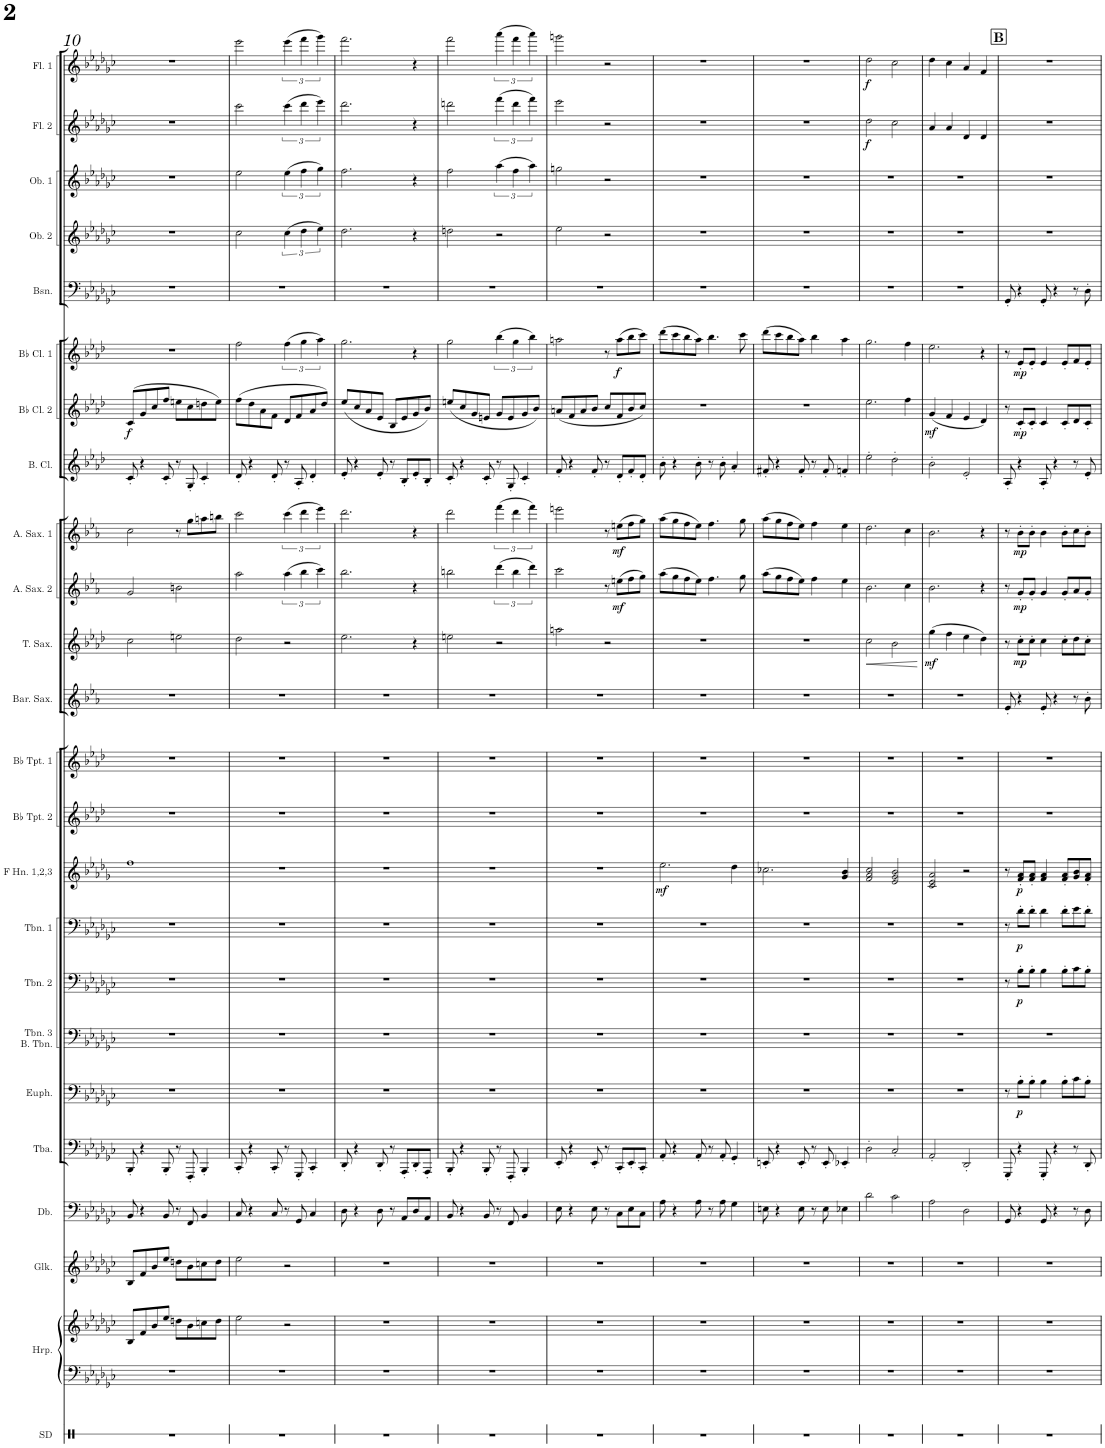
**kern	**kern	**kern	**kern	**kern	**kern	**kern	**dynam	**kern	**kern	**dynam	**kern	**dynam	**kern	**dynam	**kern	**kern	**kern	**kern	**dynam	**kern	**dynam	**kern	**dynam	**kern	**kern	**dynam	**kern	**dynam	**kern	**kern	**kern	**kern	**dynam	**kern	**dynam
*part24	*part23	*part23	*part22	*part21	*part20	*part19	*part19	*part18	*part17	*part17	*part16	*part16	*part15	*part15	*part14	*part13	*part12	*part11	*part11	*part10	*part10	*part9	*part9	*part8	*part7	*part7	*part6	*part6	*part5	*part4	*part3	*part2	*part2	*part1	*part1
*staff25	*staff24	*staff23	*staff22	*staff21	*staff20	*staff19	*staff19	*staff18	*staff17	*staff17	*staff16	*staff16	*staff15	*staff15	*staff14	*staff13	*staff12	*staff11	*staff11	*staff10	*staff10	*staff9	*staff9	*staff8	*staff7	*staff7	*staff6	*staff6	*staff5	*staff4	*staff3	*staff2	*staff2	*staff1	*staff1
*I"Snare Drum	*I"Harp	*	*I"Glockenspiel	*I"Double Bass	*I"Tuba	*I"Euphonium	*	*I"Trombone 3 &amp; Bass Trombone	*I"Trombone 2	*	*I"Trombone 1	*	*I"F Horn 1,2,3	*	*I"Bb Trumpet 2	*I"Bb Trumpet 1	*I"Baritone Saxophone	*I"Tenor Saxophone	*	*I"Alto Saxophone 2	*	*I"Alto Saxophone 1	*	*I"Bass Clarinet	*I"Bb Clarinet 2	*	*I"Bb Clarinet 1	*	*I"Bassoon	*I"Oboe 2	*I"Oboe 1	*I"Flute 2	*	*I"Flute 1	*
*I'SD	*I'Hrp.	*	*I'Glk.	*I'Db.	*I'Tba.	*I'Euph.	*	*I'Tbn. 3 B. Tbn.	*I'Tbn. 2	*	*I'Tbn. 1	*	*I'F Hn. 1,2,3	*	*I'Bb Tpt. 2	*I'Bb Tpt. 1	*I'Bar. Sax.	*I'T. Sax.	*	*I'A. Sax. 2	*	*I'A. Sax. 1	*	*I'B. Cl.	*I'Bb Cl. 2	*	*I'Bb Cl. 1	*	*I'Bsn.	*I'Ob. 2	*I'Ob. 1	*I'Fl. 2	*	*I'Fl. 1	*
!!LO:PB:g=z
*clefX	*clefF4	*clefG2	*clefG2	*clefF4	*clefF4	*clefF4	*	*clefF4	*clefF4	*	*clefF4	*	*clefG2	*	*clefG2	*clefG2	*clefG2	*clefG2	*	*clefG2	*	*clefG2	*	*clefG2	*clefG2	*	*clefG2	*	*clefF4	*clefG2	*clefG2	*clefG2	*	*clefG2	*
*	*	*	*Trd-14c-24	*Trd7c12	*	*	*	*	*	*	*	*	*Trd4c7	*	*Trd1c2	*Trd1c2	*Trd12c21	*Trd8c14	*	*Trd5c9	*	*Trd5c9	*	*Trd8c14	*Trd1c2	*	*Trd1c2	*	*	*	*	*	*	*	*
*k[]	*k[b-e-a-d-g-c-]	*k[b-e-a-d-g-c-]	*k[b-e-a-d-g-c-]	*k[b-e-a-d-g-c-]	*k[b-e-a-d-g-c-]	*k[b-e-a-d-g-c-]	*	*k[b-e-a-d-g-c-]	*k[b-e-a-d-g-c-]	*	*k[b-e-a-d-g-c-]	*	*k[b-e-a-d-g-]	*	*k[b-e-a-d-]	*k[b-e-a-d-]	*k[b-e-a-]	*k[b-e-a-d-]	*	*k[b-e-a-]	*	*k[b-e-a-]	*	*k[b-e-a-d-]	*k[b-e-a-d-]	*	*k[b-e-a-d-]	*	*k[b-e-a-d-g-c-]	*k[b-e-a-d-g-c-]	*k[b-e-a-d-g-c-]	*k[b-e-a-d-g-c-]	*	*k[b-e-a-d-g-c-]	*
*M4/4	*M4/4	*M4/4	*M4/4	*M4/4	*M4/4	*M4/4	*	*M4/4	*M4/4	*	*M4/4	*	*M4/4	*	*M4/4	*M4/4	*M4/4	*M4/4	*	*M4/4	*	*M4/4	*	*M4/4	*M4/4	*	*M4/4	*	*M4/4	*M4/4	*M4/4	*M4/4	*	*M4/4	*
=10	=10	=10	=10	=10	=10	=10	=10	=10	=10	=10	=10	=10	=10	=10	=10	=10	=10	=10	=10	=10	=10	=10	=10	=10	=10	=10	=10	=10	=10	=10	=10	=10	=10	=10	=10
!	!	!	!	!	!	!	!	!	!	!	!	!	!	!	!	!	!	!	!	!	!	!	!	!	!	!LO:DY:b	!	!	!	!	!	!	!	!	!
1r	1r	8B-/L	8B-/L	8BB-/	8BBB-'/	1r	.	1r	1r	.	1r	.	1ff	.	1r	1r	1r	2cc\	.	2g/	.	2cc\	.	8c'/	(8c/L	f	1r	.	1r	1r	1r	1r	.	1r	.
.	.	8f/	8f/	4r	4r	.	.	.	.	.	.	.	.	.	.	.	.	.	.	.	.	.	.	4r	8g/	.	.	.	.	.	.	.	.	.	.
.	.	8b-/	8b-/	.	.	.	.	.	.	.	.	.	.	.	.	.	.	.	.	.	.	.	.	.	8cc/	.	.	.	.	.	.	.	.	.	.
.	.	8ee-/J	8ee-/J	8BB-/	8BBB-'/	.	.	.	.	.	.	.	.	.	.	.	.	.	.	.	.	.	.	8c'/	8ff/J	.	.	.	.	.	.	.	.	.	.
.	.	8ddn\L	8ddn\L	8r	8r	.	.	.	.	.	.	.	.	.	.	.	.	2een\	.	2bn\	.	8r	.	8r	8een\L	.	.	.	.	.	.	.	.	.	.
.	.	8b-\	8b-\	8FF/	8FFF'/	.	.	.	.	.	.	.	.	.	.	.	.	.	.	.	.	8gg\L	.	8G'/	8cc\	.	.	.	.	.	.	.	.	.	.
.	.	8ccn\	8ccn\	4BB-/	4BBB-'/	.	.	.	.	.	.	.	.	.	.	.	.	.	.	.	.	8aan\	.	4c'/	8ddn\	.	.	.	.	.	.	.	.	.	.
.	.	8dd\J	8dd\J	.	.	.	.	.	.	.	.	.	.	.	.	.	.	.	.	.	.	8bbn\J	.	.	8ee\J)	.	.	.	.	.	.	.	.	.	.
=11	=11	=11	=11	=11	=11	=11	=11	=11	=11	=11	=11	=11	=11	=11	=11	=11	=11	=11	=11	=11	=11	=11	=11	=11	=11	=11	=11	=11	=11	=11	=11	=11	=11	=11	=11
1r	1r	2ee-\	2ee-\	8C-/	8CC-'/	1r	.	1r	1r	.	1r	.	1r	.	1r	1r	1r	2dd-\	.	2aa-\	.	2ccc\	.	8d-'/	(8ff\L	.	2ff\	.	1r	2cc-\	2ee-\	2ccc-\	.	2eee-\	.
.	.	.	.	4r	4r	.	.	.	.	.	.	.	.	.	.	.	.	.	.	.	.	.	.	4r	8dd-\	.	.	.	.	.	.	.	.	.	.
.	.	.	.	.	.	.	.	.	.	.	.	.	.	.	.	.	.	.	.	.	.	.	.	.	8a-\	.	.	.	.	.	.	.	.	.	.
.	.	.	.	8C-/	8CC-'/	.	.	.	.	.	.	.	.	.	.	.	.	.	.	.	.	.	.	8d-'/	8f\J	.	.	.	.	.	.	.	.	.	.
.	.	2r	2r	8r	8r	.	.	.	.	.	.	.	.	.	.	.	.	2r	.	(6aa-\	.	(6ccc\	.	8r	8d-/L	.	(6ff\	.	.	(6cc-\	(6ee-\	(6ccc-\	.	(6eee-\	.
.	.	.	.	8GG-/	8GGG-'/	.	.	.	.	.	.	.	.	.	.	.	.	.	.	.	.	.	.	8A-'/	8f/	.	.	.	.	.	.	.	.	.	.
.	.	.	.	.	.	.	.	.	.	.	.	.	.	.	.	.	.	.	.	6bb-\	.	6ddd\	.	.	.	.	6gg\	.	.	6dd-\	6ff\	6ddd-\	.	6fff\	.
.	.	.	.	4C-/	4CC-'/	.	.	.	.	.	.	.	.	.	.	.	.	.	.	.	.	.	.	4d-'/	8a-/	.	.	.	.	.	.	.	.	.	.
.	.	.	.	.	.	.	.	.	.	.	.	.	.	.	.	.	.	.	.	6ccc\)	.	6eee-\)	.	.	.	.	6aa-\)	.	.	6ee-\)	6gg-\)	6eee-\)	.	6ggg-\)	.
.	.	.	.	.	.	.	.	.	.	.	.	.	.	.	.	.	.	.	.	.	.	.	.	.	8dd-/J)	.	.	.	.	.	.	.	.	.	.
=12	=12	=12	=12	=12	=12	=12	=12	=12	=12	=12	=12	=12	=12	=12	=12	=12	=12	=12	=12	=12	=12	=12	=12	=12	=12	=12	=12	=12	=12	=12	=12	=12	=12	=12	=12
1r	1r	1r	1r	8D-\	8DD-'/	1r	.	1r	1r	.	1r	.	1r	.	1r	1r	1r	2.ee-\	.	2.bb-\	.	2.ddd\	.	8e-'/	(8ee-/L	.	2.gg\	.	1r	2.dd-\	2.ff\	2.ddd-\	.	2.fff\	.
.	.	.	.	4r	4r	.	.	.	.	.	.	.	.	.	.	.	.	.	.	.	.	.	.	4r	8cc/	.	.	.	.	.	.	.	.	.	.
.	.	.	.	.	.	.	.	.	.	.	.	.	.	.	.	.	.	.	.	.	.	.	.	.	8a-/	.	.	.	.	.	.	.	.	.	.
.	.	.	.	8D-\	8DD-'/	.	.	.	.	.	.	.	.	.	.	.	.	.	.	.	.	.	.	8e-'/	8e-/J	.	.	.	.	.	.	.	.	.	.
.	.	.	.	8r	8r	.	.	.	.	.	.	.	.	.	.	.	.	.	.	.	.	.	.	8r	8B-/L	.	.	.	.	.	.	.	.	.	.
.	.	.	.	8AA-/L	8AAA-'/L	.	.	.	.	.	.	.	.	.	.	.	.	.	.	.	.	.	.	8B-'/L	8e-/	.	.	.	.	.	.	.	.	.	.
.	.	.	.	8D-/	8DD-'/	.	.	.	.	.	.	.	.	.	.	.	.	4r	.	4r	.	4r	.	8e-'/	8g/	.	4r	.	.	4r	4r	4r	.	4r	.
.	.	.	.	8AA-/J	8AAA-'/J	.	.	.	.	.	.	.	.	.	.	.	.	.	.	.	.	.	.	8B-'/J	8b-/J)	.	.	.	.	.	.	.	.	.	.
=13	=13	=13	=13	=13	=13	=13	=13	=13	=13	=13	=13	=13	=13	=13	=13	=13	=13	=13	=13	=13	=13	=13	=13	=13	=13	=13	=13	=13	=13	=13	=13	=13	=13	=13	=13
1r	1r	1r	1r	8BB-/	8BBB-'/	1r	.	1r	1r	.	1r	.	1r	.	1r	1r	1r	2een\	.	2bbn\	.	2ddd\	.	8c'/	(8een/L	.	2gg\	.	1r	2ddn\	2ff\	2dddn\	.	2fff\	.
.	.	.	.	4r	4r	.	.	.	.	.	.	.	.	.	.	.	.	.	.	.	.	.	.	4r	8cc/	.	.	.	.	.	.	.	.	.	.
.	.	.	.	.	.	.	.	.	.	.	.	.	.	.	.	.	.	.	.	.	.	.	.	.	8g/	.	.	.	.	.	.	.	.	.	.
.	.	.	.	8BB-/	8BBB-'/	.	.	.	.	.	.	.	.	.	.	.	.	.	.	.	.	.	.	8c'/	8en/J	.	.	.	.	.	.	.	.	.	.
.	.	.	.	8r	8r	.	.	.	.	.	.	.	.	.	.	.	.	2r	.	(6ddd\	.	(6fff\	.	8r	8g/L	.	(6bb-\	.	.	2r	(6aa-\	(6fff\	.	(6aaa-\	.
.	.	.	.	8FF/	8FFF'/	.	.	.	.	.	.	.	.	.	.	.	.	.	.	.	.	.	.	8G'/	8e/	.	.	.	.	.	.	.	.	.	.
.	.	.	.	.	.	.	.	.	.	.	.	.	.	.	.	.	.	.	.	6bb\	.	6ddd\	.	.	.	.	6gg\	.	.	.	6ff\	6ddd\	.	6fff\	.
.	.	.	.	4BB-/	4BBB-'/	.	.	.	.	.	.	.	.	.	.	.	.	.	.	.	.	.	.	4c'/	8g/	.	.	.	.	.	.	.	.	.	.
.	.	.	.	.	.	.	.	.	.	.	.	.	.	.	.	.	.	.	.	6ddd\)	.	6fff\)	.	.	.	.	6bb-\)	.	.	.	6aa-\)	6fff\)	.	6aaa-\)	.
.	.	.	.	.	.	.	.	.	.	.	.	.	.	.	.	.	.	.	.	.	.	.	.	.	8b-/J)	.	.	.	.	.	.	.	.	.	.
=14	=14	=14	=14	=14	=14	=14	=14	=14	=14	=14	=14	=14	=14	=14	=14	=14	=14	=14	=14	=14	=14	=14	=14	=14	=14	=14	=14	=14	=14	=14	=14	=14	=14	=14	=14
1r	1r	1r	1r	8E-\	8EE-'/	1r	.	1r	1r	.	1r	.	1r	.	1r	1r	1r	2aan\	.	2ccc\	.	2eeen\	.	8f'/	(8an/L	.	2aan\	.	1r	2ee-\	2ggn\	2eee-\	.	2gggn\	.
.	.	.	.	4r	4r	.	.	.	.	.	.	.	.	.	.	.	.	.	.	.	.	.	.	4r	8f/	.	.	.	.	.	.	.	.	.	.
.	.	.	.	.	.	.	.	.	.	.	.	.	.	.	.	.	.	.	.	.	.	.	.	.	8a/	.	.	.	.	.	.	.	.	.	.
.	.	.	.	8E-\	8EE-'/	.	.	.	.	.	.	.	.	.	.	.	.	.	.	.	.	.	.	8f'/	8b-/J	.	.	.	.	.	.	.	.	.	.
.	.	.	.	8r	8r	.	.	.	.	.	.	.	.	.	.	.	.	2r	.	8r	.	8r	.	8r	8cc/L	.	8r	.	.	2r	2r	2r	.	2r	.
!	!	!	!	!	!	!	!	!	!	!	!	!	!	!	!	!	!	!	!	!	!LO:DY:b	!	!LO:DY:b	!	!	!	!	!LO:DY:b	!	!	!	!	!	!	!
.	.	.	.	8C-\L	8CC-'/L	.	.	.	.	.	.	.	.	.	.	.	.	.	.	(8een\L	mf	(8een\L	mf	8d-'/L	8f/	.	(8aa\L	f	.	.	.	.	.	.	.
.	.	.	.	8E-\	8EE-'/	.	.	.	.	.	.	.	.	.	.	.	.	.	.	8ff\	.	8ff\	.	8f'/	8b-/	.	8bb-\	.	.	.	.	.	.	.	.
.	.	.	.	8C-\J	8CC-'/J	.	.	.	.	.	.	.	.	.	.	.	.	.	.	8gg\J)	.	8gg\J)	.	8d-'/J	8cc/J)	.	8ccc\J)	.	.	.	.	.	.	.	.
=15	=15	=15	=15	=15	=15	=15	=15	=15	=15	=15	=15	=15	=15	=15	=15	=15	=15	=15	=15	=15	=15	=15	=15	=15	=15	=15	=15	=15	=15	=15	=15	=15	=15	=15	=15
!	!	!	!	!	!	!	!	!	!	!	!	!	!	!LO:DY:b	!	!	!	!	!	!	!	!	!	!	!	!	!	!	!	!	!	!	!	!	!
1r	1r	1r	1r	8A-\	8AA-'/	1r	.	1r	1r	.	1r	.	2.ee-\	mf	1r	1r	1r	1r	.	(8aa-\L	.	(8aa-\L	.	8b-'\	1r	.	(8ddd-\L	.	1r	1r	1r	1r	.	1r	.
.	.	.	.	4r	4r	.	.	.	.	.	.	.	.	.	.	.	.	.	.	8gg\	.	8gg\	.	4r	.	.	8ccc\	.	.	.	.	.	.	.	.
.	.	.	.	.	.	.	.	.	.	.	.	.	.	.	.	.	.	.	.	8ff\	.	8ff\	.	.	.	.	8bb-\	.	.	.	.	.	.	.	.
.	.	.	.	8A-\	8AA-'/	.	.	.	.	.	.	.	.	.	.	.	.	.	.	8ee-\J)	.	8ee-\J)	.	8b-'\	.	.	8aa-\J)	.	.	.	.	.	.	.	.
.	.	.	.	8r	8r	.	.	.	.	.	.	.	.	.	.	.	.	.	.	4.ff\	.	4.ff\	.	8r	.	.	4.bb-\	.	.	.	.	.	.	.	.
.	.	.	.	8A-\	8AA-'/	.	.	.	.	.	.	.	.	.	.	.	.	.	.	.	.	.	.	8b-'\	.	.	.	.	.	.	.	.	.	.	.
.	.	.	.	4G-\	4GG-'/	.	.	.	.	.	.	.	4dd-\	.	.	.	.	.	.	.	.	.	.	4a-'/	.	.	.	.	.	.	.	.	.	.	.
.	.	.	.	.	.	.	.	.	.	.	.	.	.	.	.	.	.	.	.	8gg\	.	8gg\	.	.	.	.	8ccc\	.	.	.	.	.	.	.	.
=16	=16	=16	=16	=16	=16	=16	=16	=16	=16	=16	=16	=16	=16	=16	=16	=16	=16	=16	=16	=16	=16	=16	=16	=16	=16	=16	=16	=16	=16	=16	=16	=16	=16	=16	=16
1r	1r	1r	1r	8En\	8EEn'/	1r	.	1r	1r	.	1r	.	2.cc-X\	.	1r	1r	1r	1r	.	(8aa-\L	.	(8aa-\L	.	8f#X'/	1r	.	(8ddd-\L	.	1r	1r	1r	1r	.	1r	.
.	.	.	.	4r	4r	.	.	.	.	.	.	.	.	.	.	.	.	.	.	8gg\	.	8gg\	.	4r	.	.	8ccc\	.	.	.	.	.	.	.	.
.	.	.	.	.	.	.	.	.	.	.	.	.	.	.	.	.	.	.	.	8ff\	.	8ff\	.	.	.	.	8bb-\	.	.	.	.	.	.	.	.
.	.	.	.	8E\	8EE'/	.	.	.	.	.	.	.	.	.	.	.	.	.	.	8ee-\J)	.	8ee-\J)	.	8f#'/	.	.	8aa-\J)	.	.	.	.	.	.	.	.
.	.	.	.	8r	8r	.	.	.	.	.	.	.	.	.	.	.	.	.	.	4ff\	.	4ff\	.	8r	.	.	4bb-\	.	.	.	.	.	.	.	.
.	.	.	.	8E\	8EE'/	.	.	.	.	.	.	.	.	.	.	.	.	.	.	.	.	.	.	8f#'/	.	.	.	.	.	.	.	.	.	.	.
.	.	.	.	4E-X\	4EE-X'/	.	.	.	.	.	.	.	4g-/ 4b-/	.	.	.	.	.	.	4ee-\	.	4ee-\	.	4fn'/	.	.	4aa-\	.	.	.	.	.	.	.	.
=17	=17	=17	=17	=17	=17	=17	=17	=17	=17	=17	=17	=17	=17	=17	=17	=17	=17	=17	=17	=17	=17	=17	=17	=17	=17	=17	=17	=17	=17	=17	=17	=17	=17	=17	=17
!	!	!	!	!	!	!	!	!	!	!	!	!	!	!	!	!	!	!	!LO:HP:b	!	!	!	!	!	!	!	!	!	!	!	!	!	!LO:DY:b	!	!LO:DY:b
1r	1r	1r	1r	2d-\	2D-'\	1r	.	1r	1r	.	1r	.	2f/ 2a-/ 2cc/	.	1r	1r	1r	2cc\	<	2.b-\	.	2.dd\	.	2ee-'\	2.ee-\	.	2.gg\	.	1r	1r	1r	2dd-\	f	2dd-\	f
.	.	.	.	2c-\	2C-'/	.	.	.	.	.	.	.	2e-/ 2g-/ 2b-/	.	.	.	.	2b-\	.	.	.	.	.	2dd-'\	.	.	.	.	.	.	.	2cc-\	.	2cc-\	.
.	.	.	.	.	.	.	.	.	.	.	.	.	.	.	.	.	.	.	.	4cc\	.	4cc\	.	.	4ff\	.	4ff\	.	.	.	.	.	.	.	.
.	.	.	.	.	.	.	.	.	.	.	.	.	.	.	.	.	.	.	[	.	.	.	.	.	.	.	.	.	.	.	.	.	.	.	.
=18	=18	=18	=18	=18	=18	=18	=18	=18	=18	=18	=18	=18	=18	=18	=18	=18	=18	=18	=18	=18	=18	=18	=18	=18	=18	=18	=18	=18	=18	=18	=18	=18	=18	=18	=18
!	!	!	!	!	!	!	!	!	!	!	!	!	!	!	!	!	!	!	!LO:DY:b	!	!	!	!	!	!	!LO:DY:b	!	!	!	!	!	!	!	!	!
1r	1r	1r	1r	2A-\	2AA-'/	1r	.	1r	1r	.	1r	.	2c/ 2e-/ 2a-/	.	1r	1r	1r	(4gg\	mf	2.b-\	.	2.b-\	.	2b-'\	(4g/	mf	2.ee-\	.	1r	1r	1r	4a-/	.	4dd-\	.
.	.	.	.	.	.	.	.	.	.	.	.	.	.	.	.	.	.	4ff\	.	.	.	.	.	.	4f/	.	.	.	.	.	.	4a-/	.	4cc-\	.
.	.	.	.	2D-\	2DD-'/	.	.	.	.	.	.	.	2r	.	.	.	.	4ee-\	.	.	.	.	.	2e-'/	4e-/	.	.	.	.	.	.	4d-/	.	4a-/	.
.	.	.	.	.	.	.	.	.	.	.	.	.	.	.	.	.	.	4dd-\)	.	4r	.	4r	.	.	4d-/)	.	4r	.	.	.	.	4d-/	.	4f/	.
!!LO:REH:place=s1:a:B:cj:fs=14:t=B
=19	=19	=19	=19	=19	=19	=19	=19	=19	=19	=19	=19	=19	=19	=19	=19	=19	=19	=19	=19	=19	=19	=19	=19	=19	=19	=19	=19	=19	=19	=19	=19	=19	=19	=19	=19
1r	1r	1r	1r	8GG-/	8GGG-'/	8r	.	1r	8r	.	8r	.	8r	.	1r	1r	8e-'/	8r	.	8r	.	8r	.	8A-'/	8r	.	8r	.	8GG-'/	1r	1r	1r	.	1r	.
!	!	!	!	!	!	!	!LO:DY:b	!	!	!LO:DY:b	!	!LO:DY:b	!	!LO:DY:b	!	!	!	!	!LO:DY:b	!	!LO:DY:b	!	!LO:DY:b	!	!	!LO:DY:b	!	!LO:DY:b	!	!	!	!	!	!	!
.	.	.	.	4r	4r	8B-'\L	p	.	8B-'\L	p	8d-'\L	p	8f/' 8a-/'L	p	.	.	4r	8cc'\L	mp	8g'/L	mp	8b-'\L	mp	4r	8c'/L	mp	8e-'/L	mp	4r	.	.	.	.	.	.
.	.	.	.	.	.	8B-'\J	.	.	8B-'\J	.	8d-'\J	.	8f/' 8a-/'J	.	.	.	.	8cc'\J	.	8g'/J	.	8b-'\J	.	.	8c'/J	.	8e-'/J	.	.	.	.	.	.	.	.
.	.	.	.	8GG-/	8GGG-'/	4B-\	.	.	4B-\	.	4d-\	.	4f/ 4a-/	.	.	.	8e-'/	4cc\	.	4g/	.	4b-\	.	8A-'/	4c/	.	4e-/	.	8GG-'/	.	.	.	.	.	.
.	.	.	.	4r	4r	.	.	.	.	.	.	.	.	.	.	.	4r	.	.	.	.	.	.	4r	.	.	.	.	4r	.	.	.	.	.	.
.	.	.	.	.	.	8B-'\L	.	.	8B-'\L	.	8d-'\L	.	8f/' 8a-/'L	.	.	.	.	8cc'\L	.	8g'/L	.	8b-'\L	.	.	8c'/L	.	8e-'/L	.	.	.	.	.	.	.	.
.	.	.	.	8r	8r	8c-\	.	.	8c-\	.	8e-\	.	8g-/ 8b-/	.	.	.	8r	8dd-\	.	8a-/	.	8cc\	.	8r	8d-/	.	8f/	.	8r	.	.	.	.	.	.
.	.	.	.	8D-\	8DD-'/	8B-'\J	.	.	8B-'\J	.	8d-'\J	.	8f/' 8a-/'J	.	.	.	8b-'\	8cc'\J	.	8g'/J	.	8b-'\J	.	8e-'/	8c'/J	.	8e-'/J	.	8D-'\	.	.	.	.	.	.
=	=	=	=	=	=	=	=	=	=	=	=	=	=	=	=	=	=	=	=	=	=	=	=	=	=	=	=	=	=	=	=	=	=	=	=
*-	*-	*-	*-	*-	*-	*-	*-	*-	*-	*-	*-	*-	*-	*-	*-	*-	*-	*-	*-	*-	*-	*-	*-	*-	*-	*-	*-	*-	*-	*-	*-	*-	*-	*-	*-
